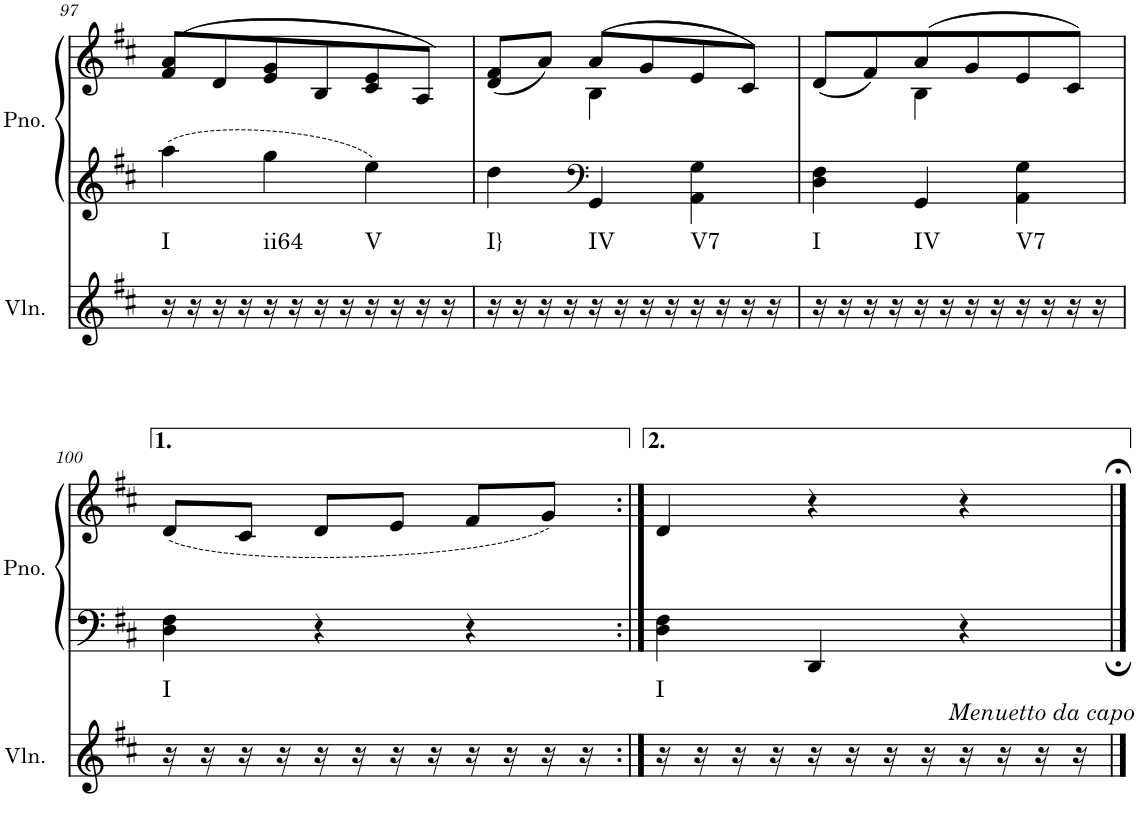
**kern	**harte	**kern	**kern
*part2	*part2	*part1	*part1
*staff3	*	*staff2	*staff1
*I"Violin	*	*I"Piano, Piano right	*
*I'Vln.	*	*I'Pno.	*
!!LO:PB:g=z
*clefG2	*	*clefG2	*clefG2
*k[f#c#]	*	*k[f#c#]	*k[f#c#]
*M3/4	*	*M3/4	*M3/4
=97	=97	=97	=97
!	!LO:H:kt=I	!	!
16r	N	4aa\	(>8f#/ 8a/L
16r	.	.	.
16r	.	.	8d/
16r	.	.	.
!	!LO:H:kt=ii64	!	!
16r	N	4gg\	8e/ 8g/
16r	.	.	.
16r	.	.	8B/
16r	.	.	.
!	!LO:H:kt=V	!	!
16r	N	4ee\	8c#/ 8e/
16r	.	.	.
16r	.	.	8A/J)
16r	.	.	.
=98	=98	=98	=98
*	*	*	*^
!	!LO:H:kt=I}	!	!	!
16r	N	4dd\	(8d/ 8f#/L	4ryy
16r	.	.	.	.
16r	.	.	8a/J)	.
16r	.	.	.	.
*	*	*clefF4	*	*
!	!LO:H:kt=IV	!	!	!
16r	N	4GG/	(8a/L	4B\
16r	.	.	.	.
16r	.	.	8g/	.
16r	.	.	.	.
!	!LO:H:kt=V7	!	!	!
16r	N	4AA\ 4G\	8e/	4ryy
16r	.	.	.	.
16r	.	.	8c#/J)	.
16r	.	.	.	.
=99	=99	=99	=99	=99
!	!LO:H:kt=I	!	!	!
16r	N	4D\ 4F#\	(8d/L	4ryy
16r	.	.	.	.
16r	.	.	8f#/)	.
16r	.	.	.	.
!	!LO:H:kt=IV	!	!	!
16r	N	4GG/	(8a/	4B\
16r	.	.	.	.
16r	.	.	8g/	.
16r	.	.	.	.
!	!LO:H:kt=V7	!	!	!
16r	N	4AA\ 4G\	8e/	4ryy
16r	.	.	.	.
16r	.	.	8c#/J)	.
16r	.	.	.	.
*	*	*	*v	*v
!!LO:LB:g=z
=100	=100	=100	=100
!	!LO:H:kt=I	!	!
16r	N	4D\ 4F#\	(8d/L
16r	.	.	.
16r	.	.	8c#/J
16r	.	.	.
16r	.	4r	8d/L
16r	.	.	.
16r	.	.	8e/J
16r	.	.	.
16r	.	4r	8f#/L
16r	.	.	.
16r	.	.	8g/J)
16r	.	.	.
=100X1:|!	=100X1:|!	=100X1:|!	=100X1:|!
16r	N	4D\ 4F#\	4d/
16r	.	.	.
16r	.	.	.
16r	.	.	.
16r	.	4DD/	4r
16r	.	.	.
16r	.	.	.
16r	.	.	.
16r	.	4r	4r
16r	.	.	.
16r	.	.	.
16r	.	.	.
!	!	!	!LO:TX:b:t=<i>Menuetto da capo</i>
!	!LO:H:kt=I	!LO:TX:b:t=<i>Menuetto da capo</i>	!
==	==	==	==
*-	*-	*-	*-
